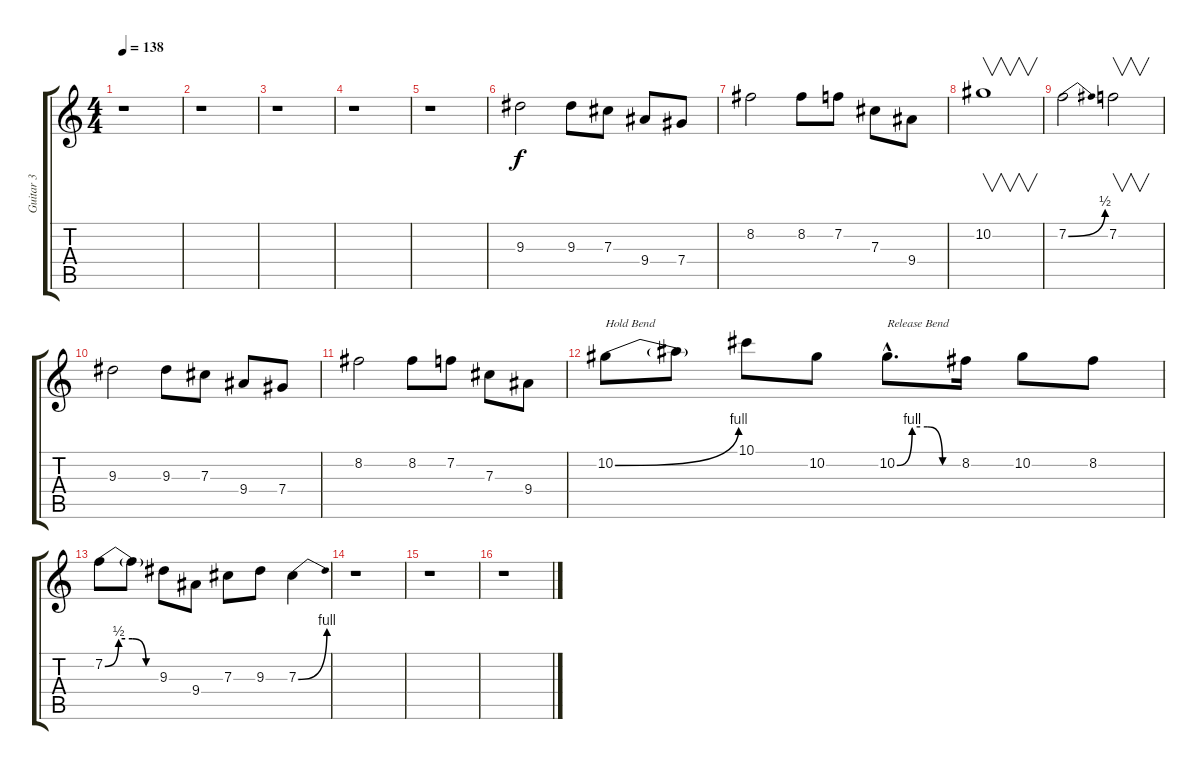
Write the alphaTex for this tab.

\track ("Guitar 3" "Guitar 3") {instrument overdrivenguitar}
\staff {score tabs}
\tuning (Eb4 Bb3 Gb3 Db3 Ab2 Eb2) {hide}
\ts (4 4)
\tempo 138
\clef g2
\ks c
r.1{dy f} |
r.1 |
r.1 |
r.1 |
r.1 |
9.3.2 9.3.8 7.3.8 9.4.8 7.4.8 |
8.2.2 8.2.8 7.2.8 7.3.8 9.4.8 |
10.2.1{v} |
7.2{be (bend 0 0 60 2)}.2 7.2.2{v} |
9.3.2 9.3.8 7.3.8 9.4.8 7.4.8 |
8.2.2 8.2.8 7.2.8 7.3.8 9.4.8 |
10.2{be (bend 0 0 60 4)}.8{txt "Hold Bend"} 10.2{t}.8 10.1.8 10.2.8 10.2{be (custom 0 0 15 4 30 4 45 0 60 0) hac}.8{d txt "Release Bend"} 8.2.16 10.2.8 8.2.8 |
7.2{be (custom 0 0 15 2 30 2 45 0 60 0)}.8 7.2{t}.8 9.3.8 9.4.8 7.3.8 9.3.8 7.3{be (bend 0 0 60 4)}.4 |
r.1 |
r.1 |
r.1
